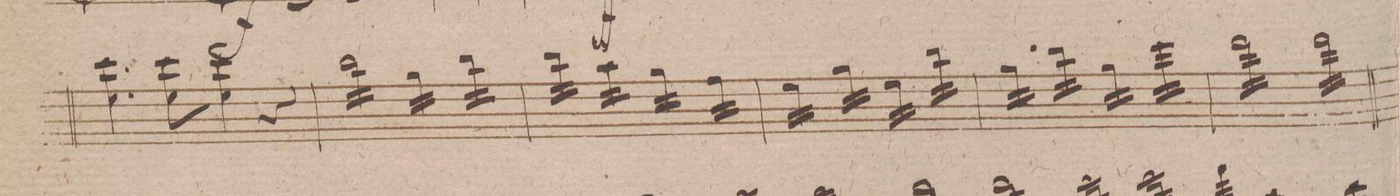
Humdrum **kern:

**kern	**dynam
*I"Violino 1mo	*
*clefG2	*
*k[f#c#g#d#]	*
*met(c|)	*
*M2/2	*
4.ccc#\ 4.ee\	.
8ccc#\ 8ee\	.
4ccc#\ 4ee\	.
4r	.
=146	=146
*tremolo	*
16bb\LL	.
16bb\	.
16bb\	.
16bb\	.
16bb\	.
16bb\	.
16bb\	.
16bb\JJ	.
*4\right	*
16gg#\LL	.
16gg#\	.
16gg#\	.
16gg#\JJ	.
16bb\LL	.
16bb\	.
16bb\	.
16bb\JJ	.
=147	=147
16bb\LL	.
16bb\	.
16bb\	.
16bb\JJ	.
*4\left	*
16aa\LL	.
16aa\	.
16aa\	.
16aa\JJ	.
*4\right	*
16gg#\LL	.
16gg#\	.
16gg#\	.
16gg#\JJ	.
16ff#\LL	.
16ff#\	.
16ff#\	.
16ff#\JJ	.
=148	=148
16ee\LL	.
16ee\	.
16ee\	.
16ee\JJ	.
16gg#\LL	.
16gg#\	.
16gg#\	.
16gg#\JJ	.
16ee\LL	.
16ee\	.
16ee\	.
16ee\JJ	.
16bb\LL	.
16bb\	.
16bb\	.
16bb\JJ	.
=149	=149
16gg#\LL	.
16gg#\	.
16gg#\	.
16gg#\JJ	.
16bb\LL	.
16bb\	.
16bb\	.
16bb\JJ	.
16gg#\LL	.
16gg#\	.
16gg#\	.
16gg#\JJ	.
16eee\LL	.
16eee\	.
16eee\	.
16eee\JJ	.
=150	=150
16ddd#\LL	.
16ddd#\	.
16ddd#\	.
16ddd#\	.
16ddd#\	.
16ddd#\	.
16ddd#\	.
16ddd#\JJ	.
16ddd#\LL	.
16ddd#\	.
16ddd#\	.
16ddd#\	.
16ddd#\	.
16ddd#\	.
16ddd#\	.
16ddd#\JJ	.
=151	=151
*-	*-
